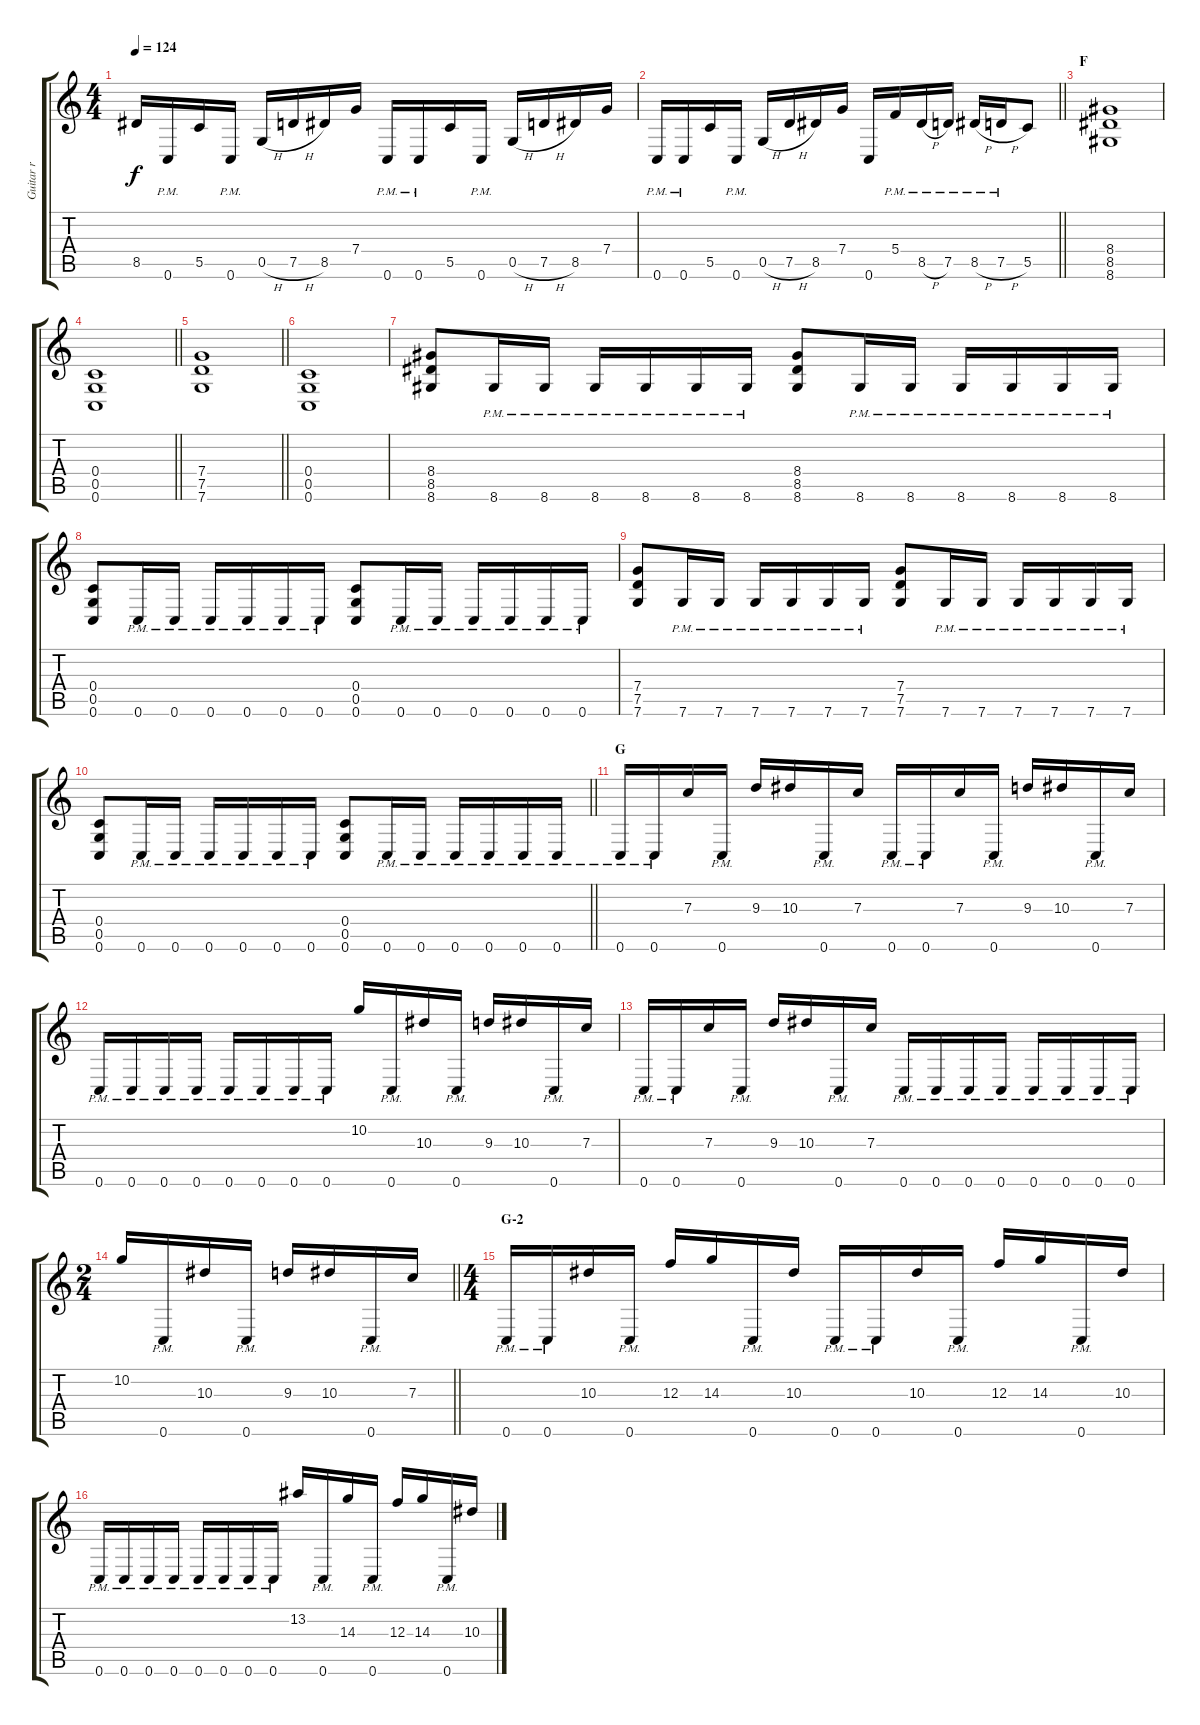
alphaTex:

\track ("Guitar r" "Guitar r") {instrument distortionguitar}
\staff {score tabs}
\tuning (D4 A3 F3 C3 G2 C2) {hide}
\ts (4 4)
\tempo 124
\clef g2
\ks c
8.5.16{dy f} 0.6{pm}.16 5.5.16 0.6{pm}.16 0.5{h}.16 7.5{h}.16 8.5.16 7.4.16 0.6{pm}.16 0.6{pm}.16 5.5.16 0.6{pm}.16 0.5{h}.16 7.5{h}.16 8.5.16 7.4.16 |
\barLineRight lightlight
0.6{pm}.16 0.6{pm}.16 5.5.16 0.6{pm}.16 0.5{h}.16 7.5{h}.16 8.5.16 7.4.16 0.6.16 5.4{pm}.16 8.5{h pm}.16 7.5{pm}.16 8.5{h pm}.16 7.5{h pm}.16 5.5.8 |
\section ("" "F")
(8.4 8.5 8.6).1 |
\barLineRight lightlight
(0.4 0.5 0.6).1 |
\barLineRight lightlight
(7.4 7.5 7.6).1 |
(0.4 0.5 0.6).1 |
(8.4 8.5 8.6).8 8.6{pm}.16 8.6{pm}.16 8.6{pm}.16 8.6{pm}.16 8.6{pm}.16 8.6{pm}.16 (8.4 8.5 8.6).8 8.6{pm}.16 8.6{pm}.16 8.6{pm}.16 8.6{pm}.16 8.6{pm}.16 8.6{pm}.16 |
(0.4 0.5 0.6).8 0.6{pm}.16 0.6{pm}.16 0.6{pm}.16 0.6{pm}.16 0.6{pm}.16 0.6{pm}.16 (0.4 0.5 0.6).8 0.6{pm}.16 0.6{pm}.16 0.6{pm}.16 0.6{pm}.16 0.6{pm}.16 0.6{pm}.16 |
(7.4 7.5 7.6).8 7.6{pm}.16 7.6{pm}.16 7.6{pm}.16 7.6{pm}.16 7.6{pm}.16 7.6{pm}.16 (7.4 7.5 7.6).8 7.6{pm}.16 7.6{pm}.16 7.6{pm}.16 7.6{pm}.16 7.6{pm}.16 7.6{pm}.16 |
\barLineRight lightlight
(0.4 0.5 0.6).8 0.6{pm}.16 0.6{pm}.16 0.6{pm}.16 0.6{pm}.16 0.6{pm}.16 0.6{pm}.16 (0.4 0.5 0.6).8 0.6{pm}.16 0.6{pm}.16 0.6{pm}.16 0.6{pm}.16 0.6{pm}.16 0.6{pm}.16 |
\section ("" "G")
0.6{pm}.16 0.6{pm}.16 7.3.16 0.6{pm}.16 9.3.16 10.3.16 0.6{pm}.16 7.3.16 0.6{pm}.16 0.6{pm}.16 7.3.16 0.6{pm}.16 9.3.16 10.3.16 0.6{pm}.16 7.3.16 |
0.6{pm}.16 0.6{pm}.16 0.6{pm}.16 0.6{pm}.16 0.6{pm}.16 0.6{pm}.16 0.6{pm}.16 0.6{pm}.16 10.2.16 0.6{pm}.16 10.3.16 0.6{pm}.16 9.3.16 10.3.16 0.6{pm}.16 7.3.16 |
0.6{pm}.16 0.6{pm}.16 7.3.16 0.6{pm}.16 9.3.16 10.3.16 0.6{pm}.16 7.3.16 0.6{pm}.16 0.6{pm}.16 0.6{pm}.16 0.6{pm}.16 0.6{pm}.16 0.6{pm}.16 0.6{pm}.16 0.6{pm}.16 |
\ts (2 4)
\barLineRight lightlight
10.2.16 0.6{pm}.16 10.3.16 0.6{pm}.16 9.3.16 10.3.16 0.6{pm}.16 7.3.16 |
\ts (4 4)
\section ("" "G-2")
0.6{pm}.16 0.6{pm}.16 10.3.16 0.6{pm}.16 12.3.16 14.3.16 0.6{pm}.16 10.3.16 0.6{pm}.16 0.6{pm}.16 10.3.16 0.6{pm}.16 12.3.16 14.3.16 0.6{pm}.16 10.3.16 |
0.6{pm}.16 0.6{pm}.16 0.6{pm}.16 0.6{pm}.16 0.6{pm}.16 0.6{pm}.16 0.6{pm}.16 0.6{pm}.16 13.2.16 0.6{pm}.16 14.3.16 0.6{pm}.16 12.3.16 14.3.16 0.6{pm}.16 10.3.16
